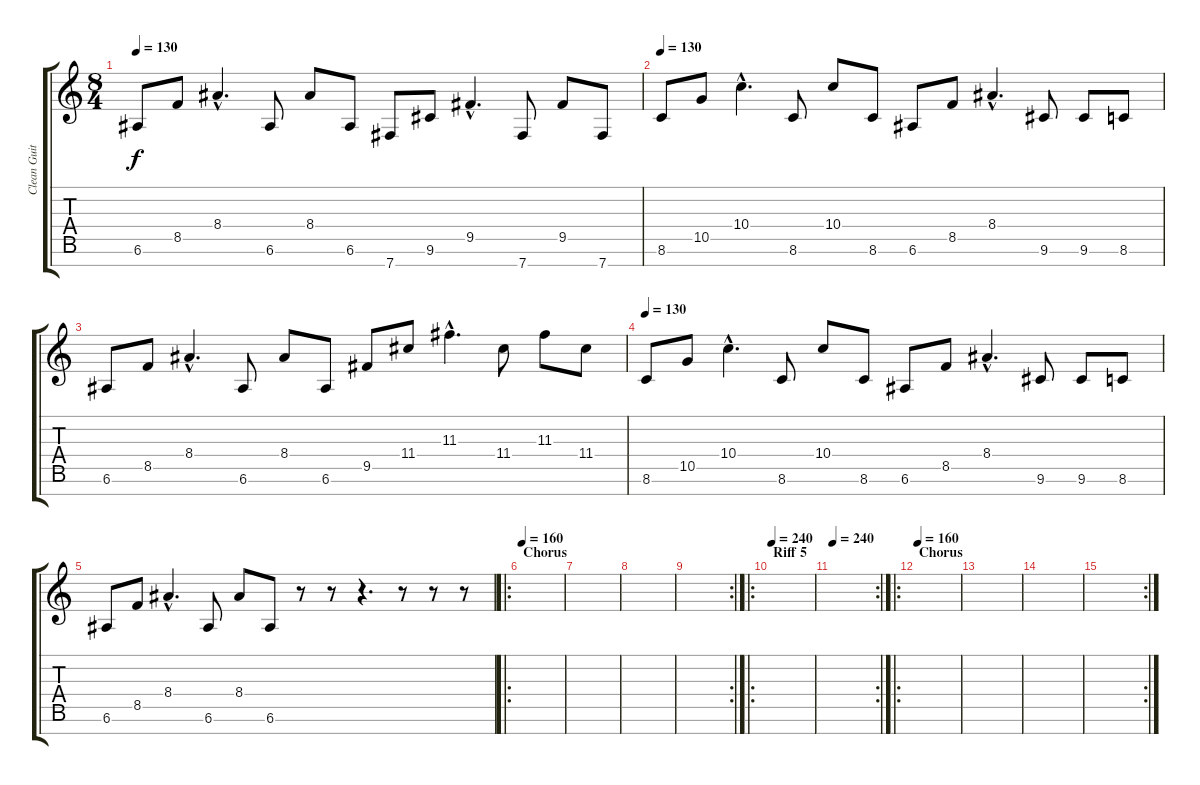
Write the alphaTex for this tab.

\track ("Clean Guitar" "Clean Guit") {instrument electricguitarclean}
\staff {score tabs}
\tuning (E4 B3 G3 D3 A2 E2 B1) {hide}
\ts (8 4)
\tempo 130
\clef g2
\ks c
6.6.8{dy f} 8.5.8 8.4{hac}.4{d} 6.6.8 8.4.8 6.6.8 7.7.8 9.6.8 9.5{hac}.4{d} 7.7.8 9.5.8 7.7.8 |
\tempo 130
8.6.8 10.5.8 10.4{hac}.4{d} 8.6.8 10.4.8 8.6.8 6.6.8 8.5.8 8.4{hac}.4{d} 9.6.8 9.6.8 8.6.8 |
6.6.8 8.5.8 8.4{hac}.4{d} 6.6.8 8.4.8 6.6.8 9.5.8 11.4.8 11.3{hac}.4{d} 11.4.8 11.3.8 11.4.8 |
\tempo 130
8.6.8 10.5.8 10.4{hac}.4{d} 8.6.8 10.4.8 8.6.8 6.6.8 8.5.8 8.4{hac}.4{d} 9.6.8 9.6.8 8.6.8 |
6.6.8 8.5.8 8.4{hac}.4{d} 6.6.8 8.4.8 6.6.8 r.8 r.8 r.4{d} r.8 r.8 r.8 |
\ro
\section ("" "Chorus")
\tempo 160
|
|
|
\rc 2
|
\ro
\section ("" "Riff 5")
\tempo 240
|
\rc 2
\tempo 240
|
\ro
\section ("" "Chorus")
\tempo 160
|
|
|
\rc 2
